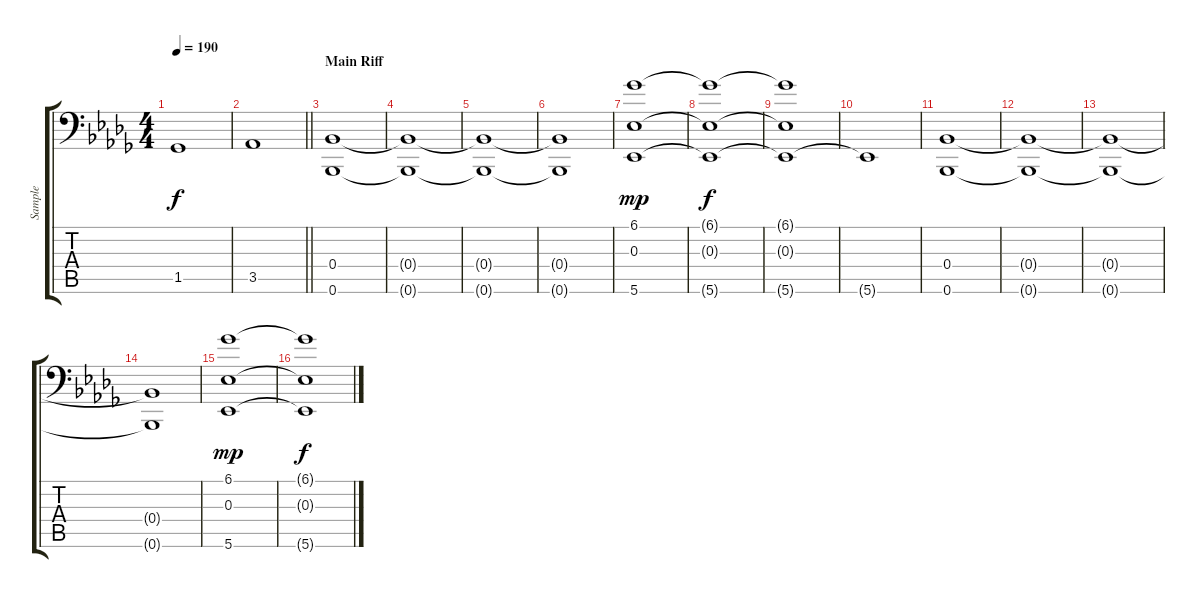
\track ("Sample" "Sample") {instrument pad8sweep}
\staff {score tabs}
\tuning (C4 G3 Eb3 Bb2 F2 Bb1) {hide}
\ts (4 4)
\tempo 190
\clef f4
\ks db
1.5{t}.1{dy f} |
\barLineRight lightlight
3.5.1 |
\section ("" "Main Riff")
(0.4 0.6).1 |
(0.4{t} 0.6{t}).1 |
(0.4{t} 0.6{t}).1 |
(0.4{t} 0.6{t}).1 |
(6.1 0.3 5.6).1{dy mp} |
(6.1{t} 0.3{t} 5.6{t}).1{dy f} |
(6.1{t} 0.3{t} 5.6{t}).1 |
5.6{t}.1 |
(0.4 0.6).1 |
(0.4{t} 0.6{t}).1 |
(0.4{t} 0.6{t}).1 |
(0.4{t} 0.6{t}).1 |
(6.1 0.3 5.6).1{dy mp} |
(6.1{t} 0.3{t} 5.6{t}).1{dy f}
